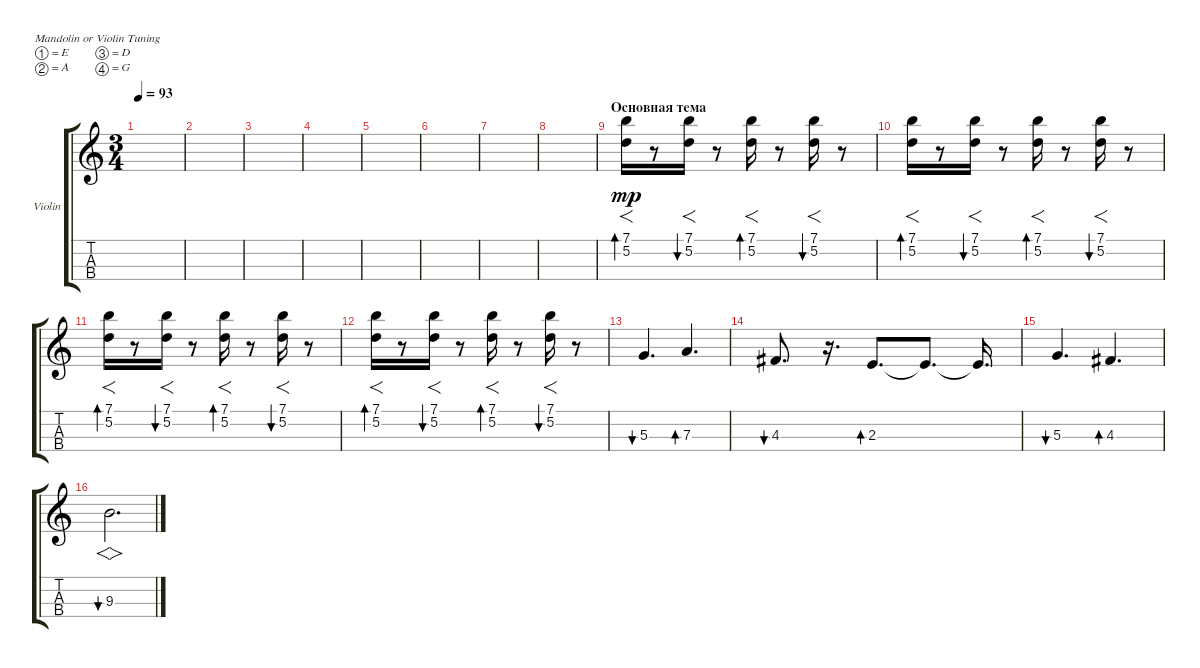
\defaultSystemsLayout 4
\bracketExtendMode groupsimilarinstruments
\firstSystemTrackNameOrientation horizontal
\otherSystemsTrackNameOrientation horizontal
\track ("Violin" "Violin") {instrument violin}
\staff {score tabs}
\tuning (E5 A4 D4 G3)
\ts (3 4)
\tempo 93
\clef g2
\ks c
|
|
|
|
|
|
|
|
\section ("" "Основная тема")
(5.2 7.1).16{f bd 43 dy mp} r.8 (5.2 7.1).16{f bu 42} r.8 (5.2 7.1).16{f bd 42} r.8 (7.1 5.2).16{f bu 42} r.8 |
(5.2 7.1).16{f bd 43} r.8 (5.2 7.1).16{f bu 42} r.8 (5.2 7.1).16{f bd 42} r.8 (7.1 5.2).16{f bu 42} r.8 |
(5.2 7.1).16{f bd 43} r.8 (5.2 7.1).16{f bu 42} r.8 (5.2 7.1).16{f bd 42} r.8 (7.1 5.2).16{f bu 42} r.8 |
(5.2 7.1).16{f bd 43} r.8 (5.2 7.1).16{f bu 42} r.8 (5.2 7.1).16{f bd 42} r.8 (7.1 5.2).16{f bu 42} r.8 |
5.3.4{d bu 39} 7.3.4{d bd 36} |
4.3.8{d bu 37} r.16{d} 2.3.8{d bd 36} 2.3{t}.8{d} 2.3{t}.16{d} |
5.3.4{d bu 34} 4.3.4{d bd 32} |
9.3.2{vs d bu 30}
